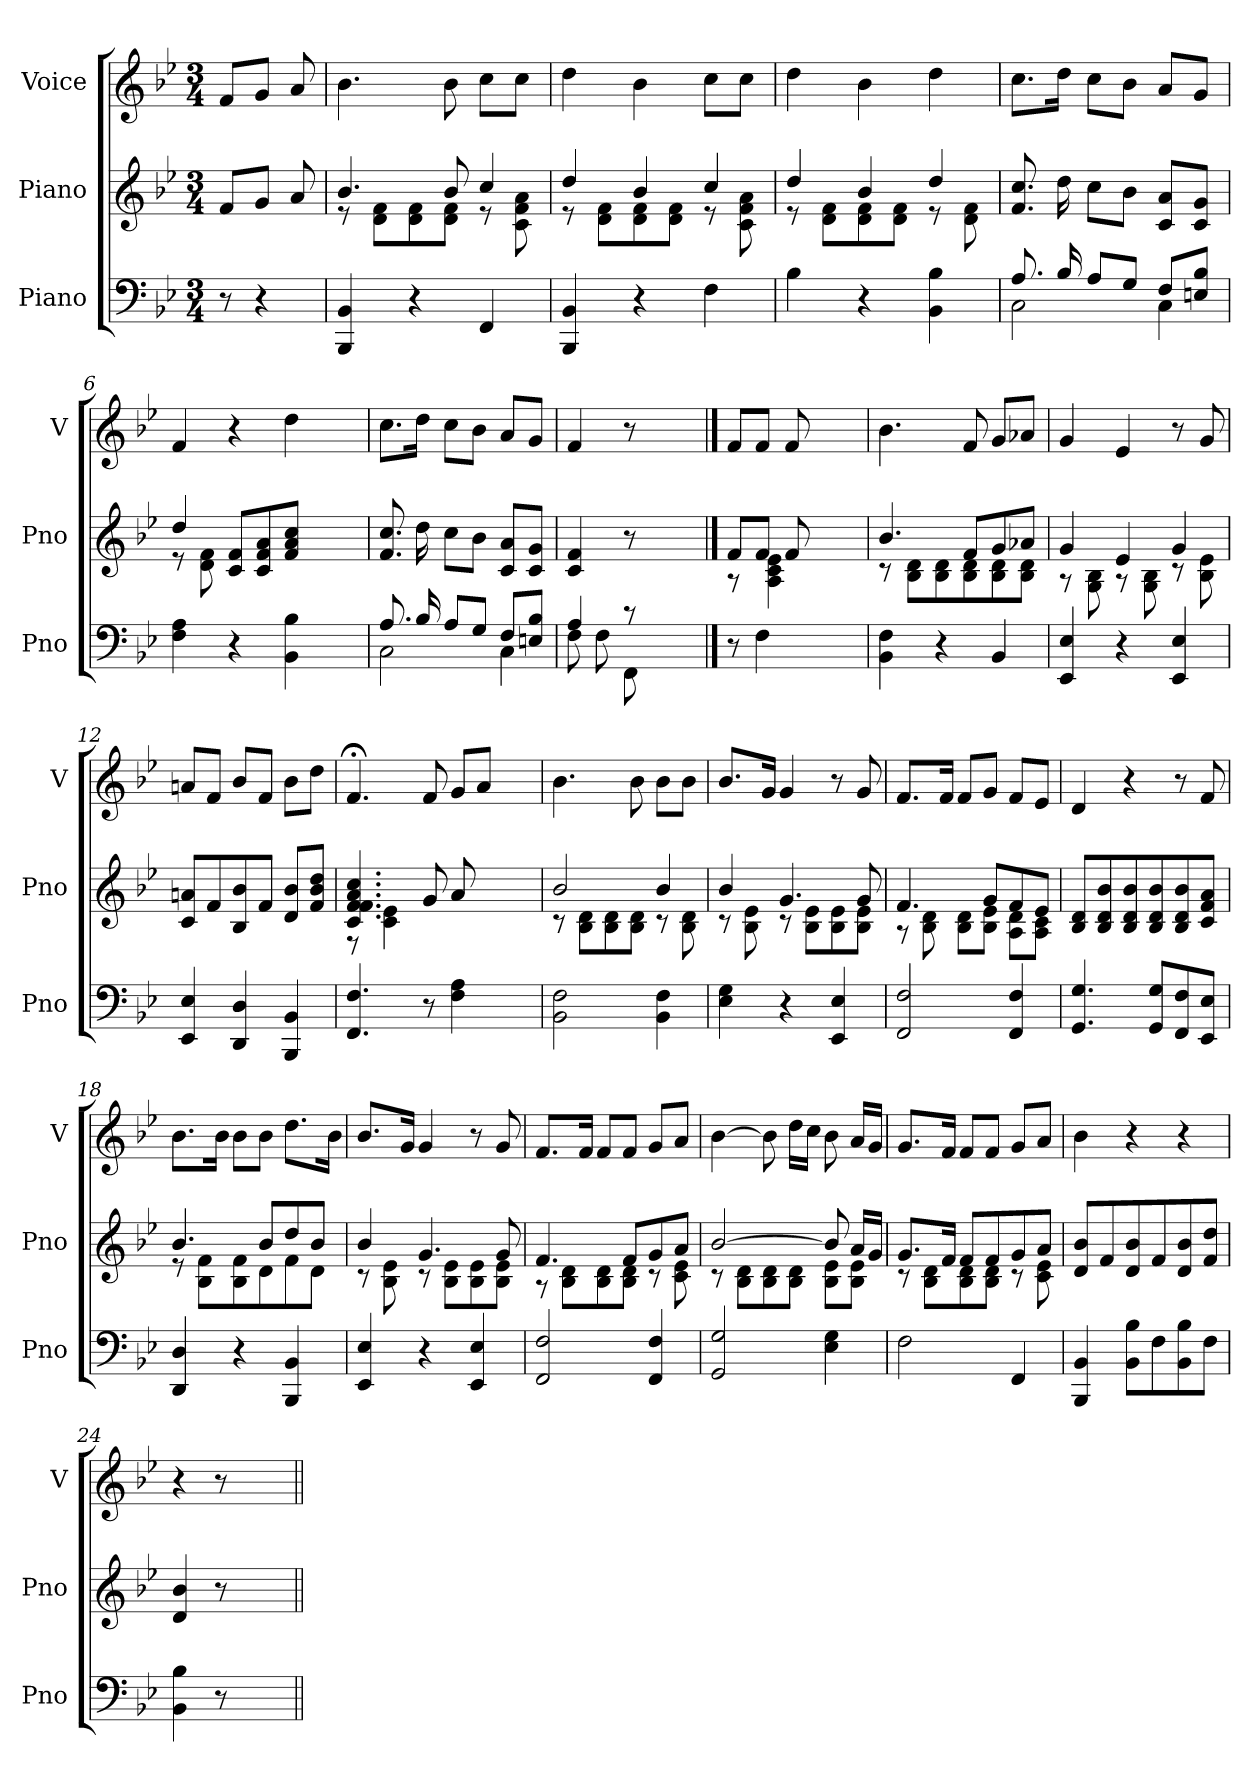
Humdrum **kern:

**kern	**kern	**kern
*part3	*part2	*part1
*staff3	*staff2	*staff1
*I"Piano	*I"Piano	*I"Voice
*I'Pno	*I'Pno	*I'V
*clefF4	*clefG2	*clefG2
*k[b-e-]	*k[b-e-]	*k[b-e-]
*M3/4	*M3/4	*M3/4
*MM72	*MM72	*MM72
=1	=1	=1
8r	8f/L	8f/L
4r	8g/J	8g/J
.	8a/	8a/
=2	=2	=2
*	*^	*
4BBB-/ 4BB-/	4.b-/	8r	4.b-\
.	.	8d\ 8f\L	.
4r	.	8d\ 8f\	.
.	8b-/	8d\ 8f\J	8b-\
4FF/	4cc/	8r	8cc\L
.	.	8c\ 8f\ 8a\	8cc\J
=3	=3	=3	=3
4BBB-/ 4BB-/	4dd/	8r	4dd\
.	.	8d\ 8f\L	.
4r	4b-/	8d\ 8f\	4b-\
.	.	8d\ 8f\J	.
4F\	4cc/	8r	8cc\L
.	.	8c\ 8f\ 8a\	8cc\J
=4	=4	=4	=4
4B-\	4dd/	8r	4dd\
.	.	8d\ 8f\L	.
4r	4b-/	8d\ 8f\	4b-\
.	.	8d\ 8f\J	.
4BB-\ 4B-\	4dd/	8r	4dd\
.	.	8d\ 8f\	.
*	*v	*v	*
=5	=5	=5
*^	*	*
8.A/	2C\	8.f/ 8.cc/	8.cc\L
16B-/	.	16dd\	16dd\Jk
8A/L	.	8cc\L	8cc\L
8G/J	.	8b-\J	8b-\J
8F/L	4C\	8c/ 8a/L	8a/L
8En/ 8B-/J	.	8c/ 8g/J	8g/J
*v	*v	*	*
=6	=6	=6
*	*^	*
4F\ 4A\	4dd/	8r	4f/
.	.	8d\ 8f\	.
4r	8c/ 8f/L	2ryy	4r
.	8c/ 8f/ 8a/	.	.
4BB-\ 4B-\	8f/ 8a/ 8cc/J	.	4dd\
.	4ryy	.	.
8ryy	.	8ryy	8ryy
*	*v	*v	*
!!LO:LB:g=z
=7	=7	=7
*^	*	*
8.A/	2C\	8.f/ 8.cc/	8.cc\L
16B-/	.	16dd\	16dd\Jk
8A/L	.	8cc\L	8cc\L
8G/J	.	8b-\J	8b-\J
8F/L	4C\	8c/ 8a/L	8a/L
8En/ 8B-/J	.	8c/ 8g/J	8g/J
=8	=8	=8	=8
4A/	8F\	4c/ 4f/	4f/
.	8F\	.	.
8r	8FF\	8r	8r
4.ryy	4.ryy	4.ryy	4.ryy
*v	*v	*	*
==9	==9	==9
*	*^	*
8r	8f/L	8r	8f/L
4F\	8f/J	4A\ 4c\ 4e-\	8f/J
.	8f/	.	8f/
4.ryy	4.ryy	4.ryy	4.ryy
=10	=10	=10	=10
4BB-\ 4F\	4.b-/	8r	4.b-\
.	.	8B-\ 8d\L	.
4r	.	8B-\ 8d\	.
.	8f/L	8B-\ 8d\	8f/
4BB-/	8g/	8B-\ 8d\	8g/L
.	8a-X/J	8B-\ 8d\J	8a-X/J
=11	=11	=11	=11
4EE-/ 4E-/	4g/	8r	4g/
.	.	8G\ 8B-\	.
4r	4e-/	8r	4e-/
.	.	8G\ 8B-\	.
4EE-/ 4E-/	4g/	8r	8r
.	.	8B-\ 8e-\	8g/
*	*v	*v	*
=12	=12	=12
4EE-/ 4E-/	8c/ 8an/L	8an/L
.	8f/	8f/J
4DD/ 4D/	8B-/ 8b-/	8b-/L
.	8f/J	8f/J
4BBB-/ 4BB-/	8d/ 8b-/L	8b-\L
.	8f/ 8b-/ 8dd/J	8dd\J
!!LO:LB:g=z
=13	=13	=13
*	*^	*
4.FF/ 4.F/	4.c/ 4.f/ 4.f/ 4.a/ 4.cc/	8r	4.f;/
.	.	4c\ 4e-\	.
8r	8g/	4.ryy	8f/
4F\ 4A\	8a/	.	8g/L
.	4.ryy	.	8a/J
4ryy	.	4ryy	4ryy
=14	=14	=14	=14
2BB-\ 2F\	2b-/	8r	4.b-\
.	.	8B-\ 8d\L	.
.	.	8B-\ 8d\	.
.	.	8B-\ 8d\J	8b-\
4BB-\ 4F\	4b-/	8r	8b-\L
.	.	8B-\ 8d\	8b-\J
=15	=15	=15	=15
4E-\ 4G\	4b-/	8r	8.b-/L
.	.	8B-\ 8e-\	.
.	.	.	16g/Jk
4r	4.g/	8r	4g/
.	.	8B-\ 8e-\L	.
4EE-/ 4E-/	.	8B-\ 8e-\	8r
.	8g/	8B-\ 8e-\J	8g/
=16	=16	=16	=16
2FF/ 2F/	4.f/	8r	8.f/L
.	.	8B-\ 8d\	.
.	.	.	16f/Jk
.	.	8B-\ 8d\L	8f/L
.	8g/L	8B-\ 8e-\J	8g/J
4FF/ 4F/	8f/	8A\ 8d\L	8f/L
.	8e-/J	8A\ 8c\J	8e-/J
*	*v	*v	*
=17	=17	=17
4.GG/ 4.G/	8B-/ 8d/L	4d/
.	8B-/ 8d/ 8b-/	.
.	8B-/ 8d/ 8b-/	4r
8GG/ 8G/L	8B-/ 8d/ 8b-/	.
8FF/ 8F/	8B-/ 8d/ 8b-/	8r
8EE-/ 8E-/J	8c/ 8f/ 8a/J	8f/
!!LO:LB:g=z
=18	=18	=18
*	*^	*
4DD/ 4D/	4.b-/	8r	8.b-\L
.	.	8B-\ 8f\L	.
.	.	.	16b-\Jk
4r	.	8B-\ 8f\	8b-\L
.	8b-/L	8d\	8b-\J
4BBB-/ 4BB-/	8dd/	8f\	8.dd\L
.	8b-/J	8d\J	.
.	.	.	16b-\Jk
=19	=19	=19	=19
4EE-/ 4E-/	4b-/	8r	8.b-/L
.	.	8B-\ 8e-\	.
.	.	.	16g/Jk
4r	4.g/	8r	4g/
.	.	8B-\ 8e-\L	.
4EE-/ 4E-/	.	8B-\ 8e-\	8r
.	8g/	8B-\ 8e-\J	8g/
=20	=20	=20	=20
2FF/ 2F/	4.f/	8r	8.f/L
.	.	8B-\ 8d\L	.
.	.	.	16f/Jk
.	.	8B-\ 8d\	8f/L
.	8f/L	8B-\ 8d\J	8f/J
4FF/ 4F/	8g/	8r	8g/L
.	8a/J	8c\ 8e-\	8a/J
=21	=21	=21	=21
2GG/ 2G/	[2b-/	8r	[4b-\
.	.	8B-\ 8d\L	.
.	.	8B-\ 8d\	8b-\]
.	.	8B-\ 8d\J	16dd\LL
.	.	.	16cc\JJ
4E-\ 4G\	8b-/]	8B-\ 8e-\L	8b-\
.	16a/LL	8B-\ 8e-\J	16a/LL
.	16g/JJ	.	16g/JJ
=22	=22	=22	=22
2F\	8.g/L	8r	8.g/L
.	.	8B-\ 8d\L	.
.	16f/Jk	.	16f/Jk
.	8f/L	8B-\ 8d\	8f/L
.	8f/	8B-\ 8d\J	8f/J
4FF/	8g/	8r	8g/L
.	8a/J	8c\ 8e-\	8a/J
*	*v	*v	*
!!LO:PB:g=z
=23	=23	=23
4BBB-/ 4BB-/	8d/ 8b-/L	4b-\
.	8f/	.
8BB-\ 8B-\L	8d/ 8b-/	4r
8F\	8f/	.
8BB-\ 8B-\	8d/ 8b-/	4r
8F\J	8f/ 8dd/J	.
=24	=24	=24
4BB-\ 4B-\	4d/ 4b-/	4r
8r	8r	8r
4.ryy	4.ryy	4.ryy
=||	=||	=||
*-	*-	*-
